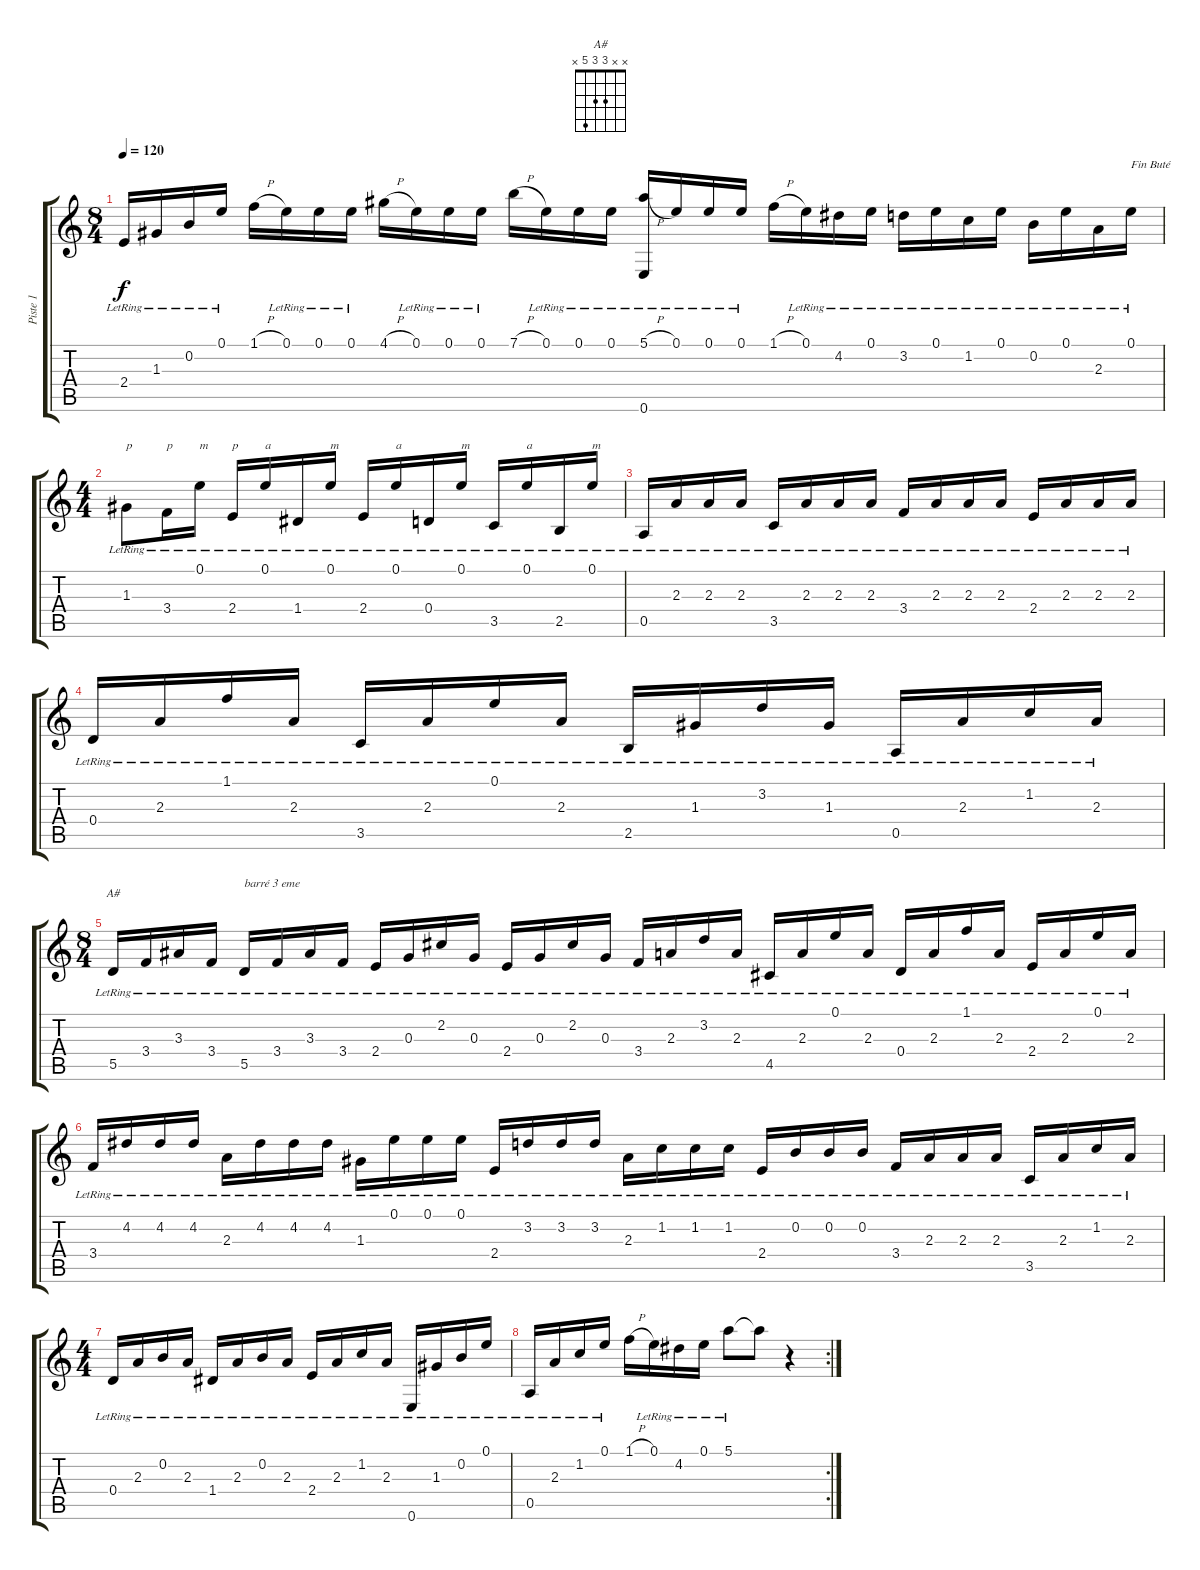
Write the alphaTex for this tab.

\track ("Piste 1" "Piste 1") {instrument acousticguitarnylon}
\staff {score tabs}
\tuning (E4 B3 G3 D3 A2 E2) {hide}
\chord ("A#" x x 3 3 5 x)
\ts (8 4)
\tempo 120
\clef g2
\ks c
2.4{lr}.16{dy f} 1.3{lr}.16 0.2{lr}.16 0.1{lr}.16 1.1{h}.16 0.1{lr}.16 0.1{lr}.16 0.1{lr}.16 4.1{h}.16 0.1{lr}.16 0.1{lr}.16 0.1{lr}.16 7.1{h}.16 0.1{lr}.16 0.1{lr}.16 0.1{lr}.16 (5.1{h} 0.6{lr}).16 0.1{lr}.16 0.1{lr}.16 0.1{lr}.16 1.1{h}.16 0.1{lr}.16 4.2{lr}.16 0.1{lr}.16 3.2{lr}.16 0.1{lr}.16 1.2{lr}.16 0.1{lr}.16 0.2{lr}.16 0.1{lr}.16 2.3{lr}.16 0.1{lr}.16{txt "Fin Buté"} |
\ts (4 4)
1.3{lr}.8{txt "p"} 3.4{lr}.16{txt "p"} 0.1{lr}.16{txt "m"} 2.4{lr}.16{txt "p"} 0.1{lr}.16{txt "a"} 1.4{lr}.16 0.1{lr}.16{txt "m"} 2.4{lr}.16 0.1{lr}.16{txt "a"} 0.4{lr}.16 0.1{lr}.16{txt "m"} 3.5{lr}.16 0.1{lr}.16{txt "a"} 2.5{lr}.16 0.1{lr}.16{txt "m"} |
0.5{lr}.16 2.3{lr}.16 2.3{lr}.16 2.3{lr}.16 3.5{lr}.16 2.3{lr}.16 2.3{lr}.16 2.3{lr}.16 3.4{lr}.16 2.3{lr}.16 2.3{lr}.16 2.3{lr}.16 2.4{lr}.16 2.3{lr}.16 2.3{lr}.16 2.3{lr}.16 |
0.4{lr}.16 2.3{lr}.16 1.1{lr}.16 2.3{lr}.16 3.5{lr}.16 2.3{lr}.16 0.1{lr}.16 2.3{lr}.16 2.5{lr}.16 1.3{lr}.16 3.2{lr}.16 1.3{lr}.16 0.5{lr}.16 2.3{lr}.16 1.2{lr}.16 2.3{lr}.16 |
\ts (8 4)
5.5{lr}.16{ch "A#"} 3.4{lr}.16 3.3{lr}.16 3.4{lr}.16 5.5{lr}.16{txt "barré 3 eme"} 3.4{lr}.16 3.3{lr}.16 3.4{lr}.16 2.4{lr}.16 0.3{lr}.16 2.2{lr}.16 0.3{lr}.16 2.4{lr}.16 0.3{lr}.16 2.2{lr}.16 0.3{lr}.16 3.4{lr}.16 2.3{lr}.16 3.2{lr}.16 2.3{lr}.16 4.5{lr}.16 2.3{lr}.16 0.1{lr}.16 2.3{lr}.16 0.4{lr}.16 2.3{lr}.16 1.1{lr}.16 2.3{lr}.16 2.4{lr}.16 2.3{lr}.16 0.1{lr}.16 2.3{lr}.16 |
3.4{lr}.16 4.2{lr}.16 4.2{lr}.16 4.2{lr}.16 2.3{lr}.16 4.2{lr}.16 4.2{lr}.16 4.2{lr}.16 1.3{lr}.16 0.1{lr}.16 0.1{lr}.16 0.1{lr}.16 2.4{lr}.16 3.2{lr}.16 3.2{lr}.16 3.2{lr}.16 2.3{lr}.16 1.2{lr}.16 1.2{lr}.16 1.2{lr}.16 2.4{lr}.16 0.2{lr}.16 0.2{lr}.16 0.2{lr}.16 3.4{lr}.16 2.3{lr}.16 2.3{lr}.16 2.3{lr}.16 3.5{lr}.16 2.3{lr}.16 1.2{lr}.16 2.3{lr}.16 |
\ts (4 4)
0.4{lr}.16 2.3{lr}.16 0.2{lr}.16 2.3{lr}.16 1.4{lr}.16 2.3{lr}.16 0.2{lr}.16 2.3{lr}.16 2.4{lr}.16 2.3{lr}.16 1.2{lr}.16 2.3{lr}.16 0.6{lr}.16 1.3{lr}.16 0.2{lr}.16 0.1{lr}.16 |
\rc 2
0.5{lr}.16 2.3{lr}.16 1.2{lr}.16 0.1{lr}.16 1.1{h}.16 0.1{lr}.16 4.2{lr}.16 0.1{lr}.16 5.1{lr}.8 5.1{t}.8 r.4
